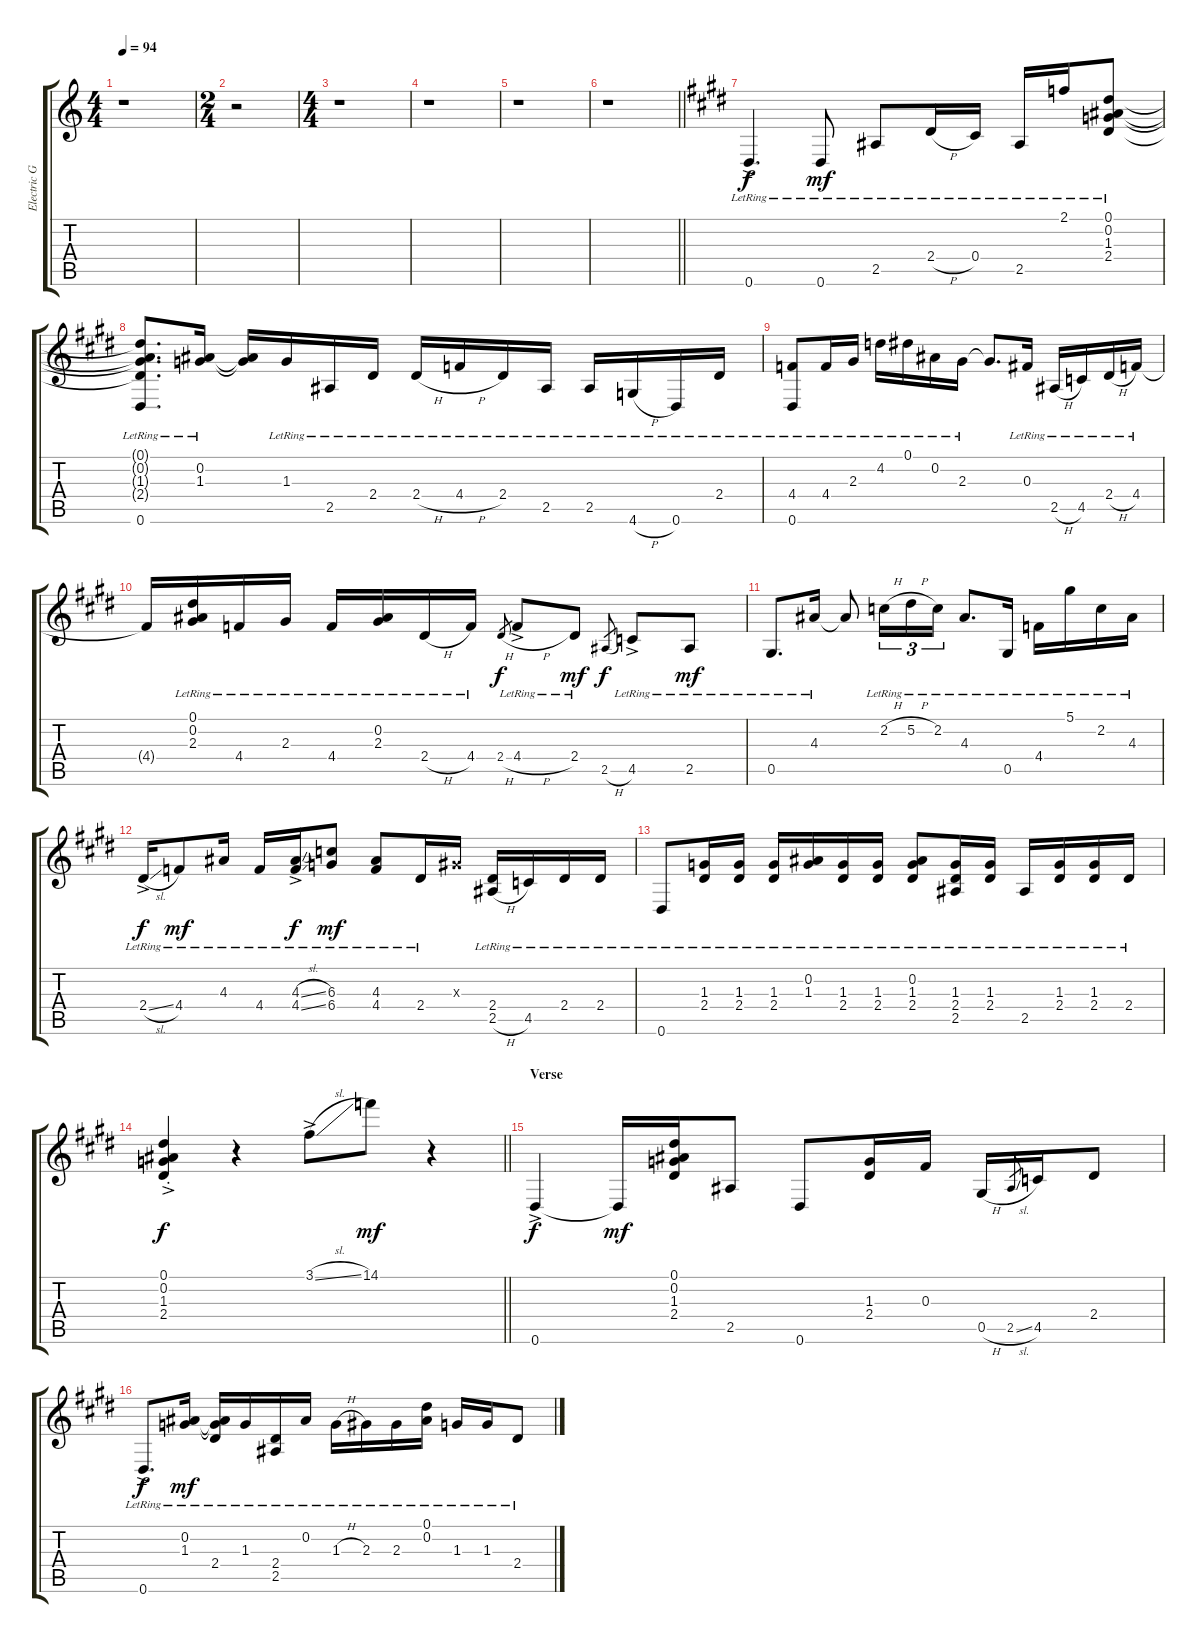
\track ("Electric Gtr (Clean Tone) " "Electric G") {instrument electricguitarclean}
\staff {score tabs}
\tuning (Eb4 Bb3 Gb3 Db3 Ab2 Eb2) {hide}
\ts (4 4)
\tempo 94
\clef g2
\ks c
r.1{dy f instrument electricguitarclean} |
\ts (2 4)
r.2 |
\ts (4 4)
r.1 |
r.1 |
r.1 |
\barLineRight lightlight
r.1 |
\ks e
0.6{ac lr}.4{d} 0.6{lr}.8{dy mf} 2.5{lr}.8 2.4{h lr}.16 0.4{lr}.16 2.5{lr}.16 2.1{lr}.16 (0.1{lr} 0.2{lr} 1.3{lr} 2.4{lr}).8 |
\ks c#minor
(0.1{t} 0.2{t} 1.3{t} 2.4{t} 0.6{lr}).8{d} (0.2{lr} 1.3{lr}).16 (0.2{t} 1.3{t}).16 1.3{lr}.16 2.5{lr}.16 2.4{lr}.16 2.4{h lr}.16 4.4{h lr}.16 2.4{lr}.16 2.5{lr}.16 2.5{lr}.16 4.6{h lr}.16 0.6{lr}.16 2.4{lr}.16 |
(4.4{lr} 0.6{lr}).8 4.4{lr}.16 2.3{lr}.16 4.2{lr}.16 0.1{lr}.16 0.2{lr}.16 2.3{lr}.16 2.3{t}.8{d} 0.3{lr}.16 2.5{h lr}.16 4.5{lr}.16 2.4{h lr}.16 4.4{lr}.16 |
\ks e
4.4{t}.16 (0.1{lr} 0.2{lr} 2.3{lr}).16 4.4{lr}.16 2.3{lr}.16 4.4{lr}.16 (0.2{lr} 2.3{lr}).16 2.4{h lr}.16 4.4{lr}.16 2.4{h}.8{gr dy f} 4.4{h ac lr}.8 2.4{lr}.8{dy mf} 2.5{h}.8{gr dy f} 4.5{ac lr}.8 2.5{lr}.8{dy mf} |
\ks c#minor
0.5{lr}.8{d} 4.3{lr}.16 4.3{t}.8 2.2{h lr}.16{tu (3 2)} 5.2{h lr}.16{tu (3 2)} 2.2{lr}.16{tu (3 2)} 4.3{lr}.8{d} 0.5{lr}.16 4.4{lr}.16 5.1{lr}.16 2.2{lr}.16 4.3{lr}.16 |
2.4{sl ac lr}.16{dy f} 4.4{lr}.8{dy mf} 4.3{lr}.16 4.4{lr}.16 (4.3{sl ac lr} 4.4{ss ac lr}).16{dy f} (6.3{lr} 6.4{lr}).8{dy mf} (4.3{lr} 4.4{lr}).8 2.4{lr}.16 2.3{x}.16 (2.4{lr} 2.5{h lr}).16 4.5{lr}.16 2.4{lr}.16 2.4{lr}.16 |
\ks e
0.6{lr}.8 (1.3{lr} 2.4{lr}).16 (1.3{lr} 2.4{lr}).16 (1.3{lr} 2.4{lr}).16 (0.2{lr} 1.3{lr}).16 (1.3{lr} 2.4{lr}).16 (1.3{lr} 2.4{lr}).16 (0.2{lr} 1.3{lr} 2.4{lr}).8 (1.3{lr} 2.4{lr} 2.5{lr}).16 (1.3{lr} 2.4{lr}).16 2.5{lr}.16 (1.3{lr} 2.4{lr}).16 (1.3{lr} 2.4{lr}).16 2.4{lr}.16 |
\barLineRight lightlight
\ks c#minor
(0.1{ac st} 0.2{ac st} 1.3{ac st} 2.4{ac st}).4{dy f} r.4 3.1{sl ac}.8 14.1.8{dy mf} r.4 |
\section ("" "Verse")
0.6{ac}.4{dy f} 0.6{t}.16{dy mf} (0.1 0.2 1.3 2.4).16 2.5.8 0.6.8 (1.3 2.4).16 0.3.16 0.5{h}.16 2.5{sl}.8{gr} 4.5.16 2.4.8 |
\ks e
0.6{ac lr}.8{d dy f} (0.2{lr} 1.3{lr}).16{dy mf} (0.2{t} 1.3{t} 2.4{lr}).16 1.3{lr}.16 (2.4{lr} 2.5{lr}).16 0.2{lr}.16 1.3{h lr}.16 2.3{lr}.16 2.3{lr}.16 (0.1{lr} 0.2{lr}).16 1.3{lr}.16 1.3{lr}.16 2.4{lr}.8
